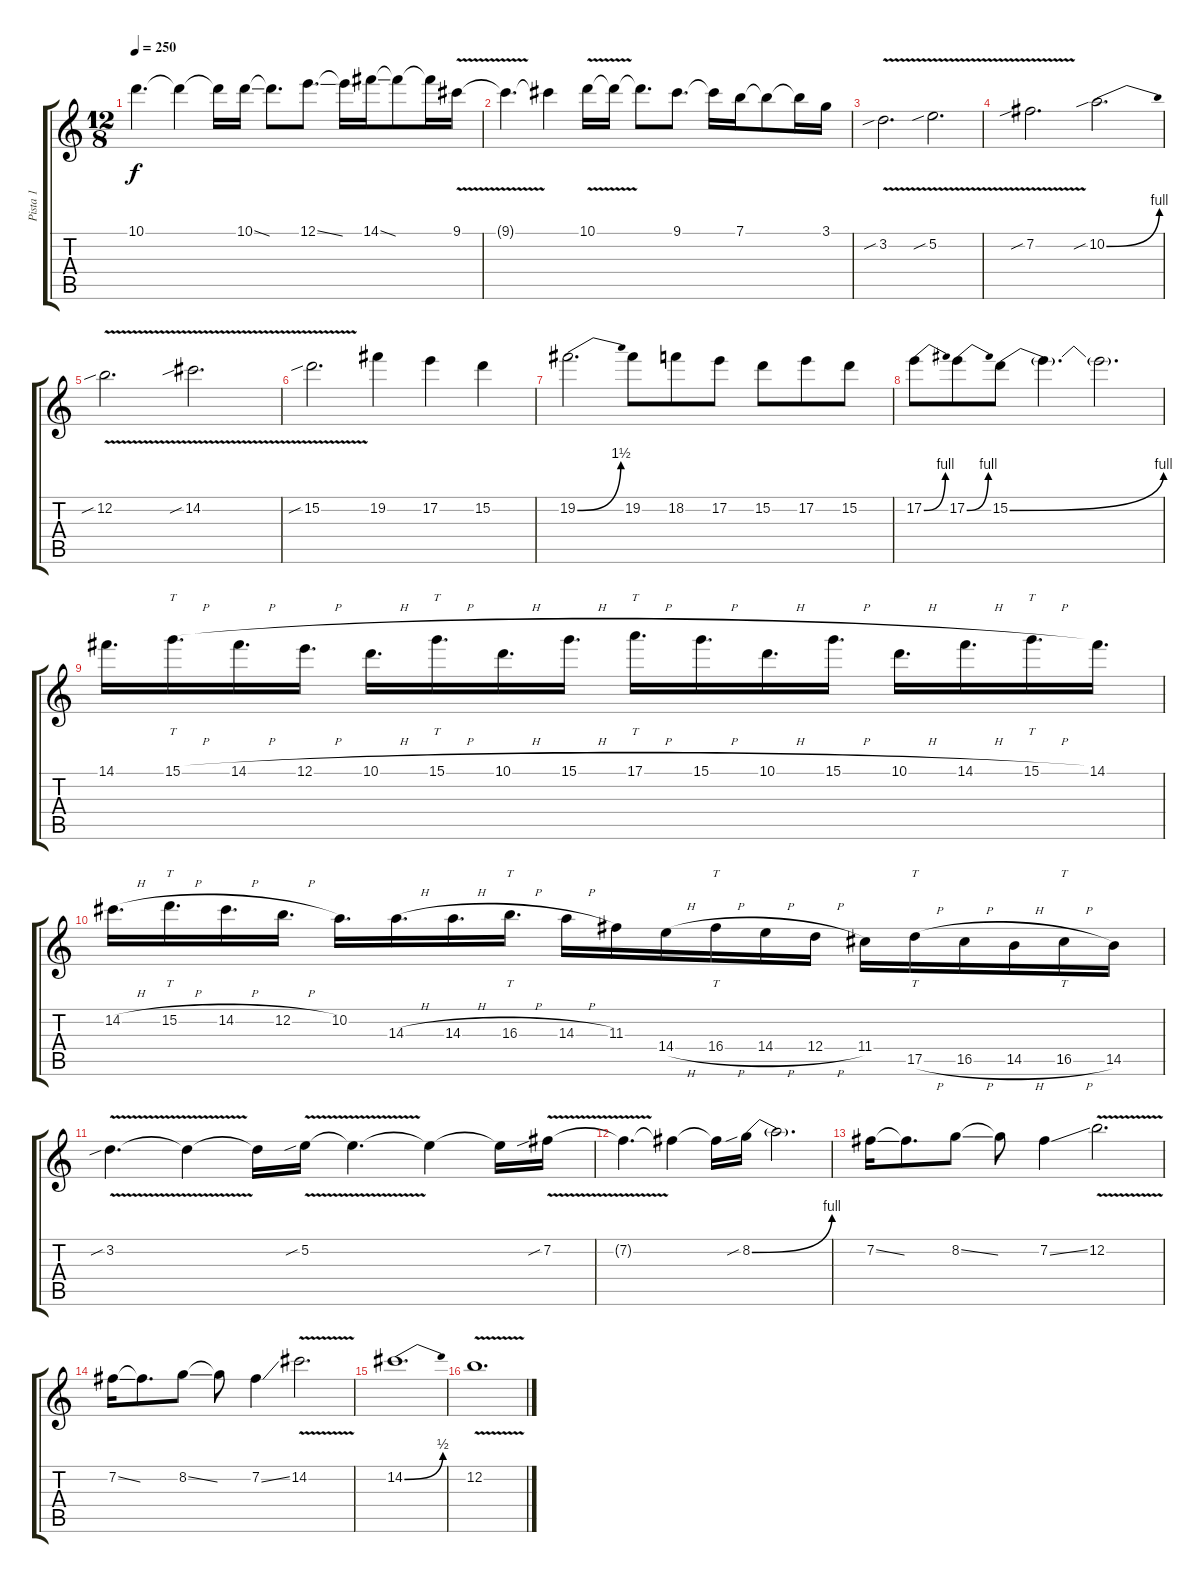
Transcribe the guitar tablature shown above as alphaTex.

\track ("Pista 1" "Pista 1") {instrument distortionguitar}
\staff {score tabs}
\tuning (E4 B3 G3 D3 A2 E2) {hide}
\ts (12 8)
\tempo 250
\clef g2
\ks c
10.1{t}.4{d dy f} 10.1{t}.4 10.1{t}.16 10.1{ss}.16 10.1{t}.8{d} 12.1{ss}.8{d} 12.1{t}.16 14.1{ss}.16 14.1{t}.8 14.1{t}.16 9.1{v}.16 |
9.1{t}.4{d} 9.1{t}.4 10.1{v}.16 10.1{t}.16 10.1{t}.8{d} 9.1.8{d} 9.1{t}.16 7.1.16 7.1{t}.8 7.1{t}.16 3.1.16 |
3.2{v sib}.2{d} 5.2{v sib}.2{d} |
7.2{v sib}.2{d} 10.2{be (bend 0 0 60 4) sib}.2{d} |
12.2{v sib}.2{d} 14.2{v sib}.2{d} |
15.2{v sib}.2{d} 19.2.4 17.2.4 15.2.4 |
19.2{be (bend 0 0 60 6)}.2{d} 19.2.8 18.2.8 17.2.8 15.2.8 17.2.8 15.2.8 |
17.2{be (bend 0 0 60 4)}.8 17.2{be (bend 0 0 60 4)}.8 15.2{be (bend 0 0 60 4)}.8 15.2{t}.4{d} 15.2{t}.2{d} |
14.1.16{d} 15.1{h}.16{tt d} 14.1{h}.16{d} 12.1{h}.16{d} 10.1{h}.16{d} 15.1{h}.16{tt d} 10.1{h}.16{d} 15.1{h}.16{d} 17.1{h}.16{tt d} 15.1{h}.16{d} 10.1{h}.16{d} 15.1{h}.16{d} 10.1{h}.16{d} 14.1{h}.16{d} 15.1{h}.16{tt d} 14.1.16{d} |
14.2{h}.16{d} 15.2{h}.16{tt d} 14.2{h}.16{d} 12.2{h}.16{d} 10.2.16{d} 14.3{h}.16{d} 14.3{h}.16{d} 16.3{h}.16{tt d} 14.3{h}.16 11.3.16 14.4{h}.16 16.4{h}.16{tt} 14.4{h}.16 12.4{h}.16 11.4.16 17.5{h}.16{tt} 16.5{h}.16 14.5{h}.16 16.5{h}.16{tt} 14.5.16 |
3.2{v sib}.4{d} 3.2{t}.4 3.2{t}.16 5.2{v sib}.16 5.2{t}.4{d} 5.2{t}.4 5.2{t}.16 7.2{v sib}.16 |
7.2{t}.4{d} 7.2{t}.4 7.2{t}.16 8.2{be (bend 0 0 60 4) sib}.16 8.2{t}.2{d} |
7.2{ss}.16 7.2{t}.8{d} 8.2{ss}.8 8.2{t}.8 7.2{ss}.4 12.2{v}.2{d} |
7.2{ss}.16 7.2{t}.8{d} 8.2{ss}.8 8.2{t}.8 7.2{ss}.4 14.2{v}.2{d} |
14.2{be (bend 0 0 60 2)}.1{d} |
12.2{v}.1{d}
